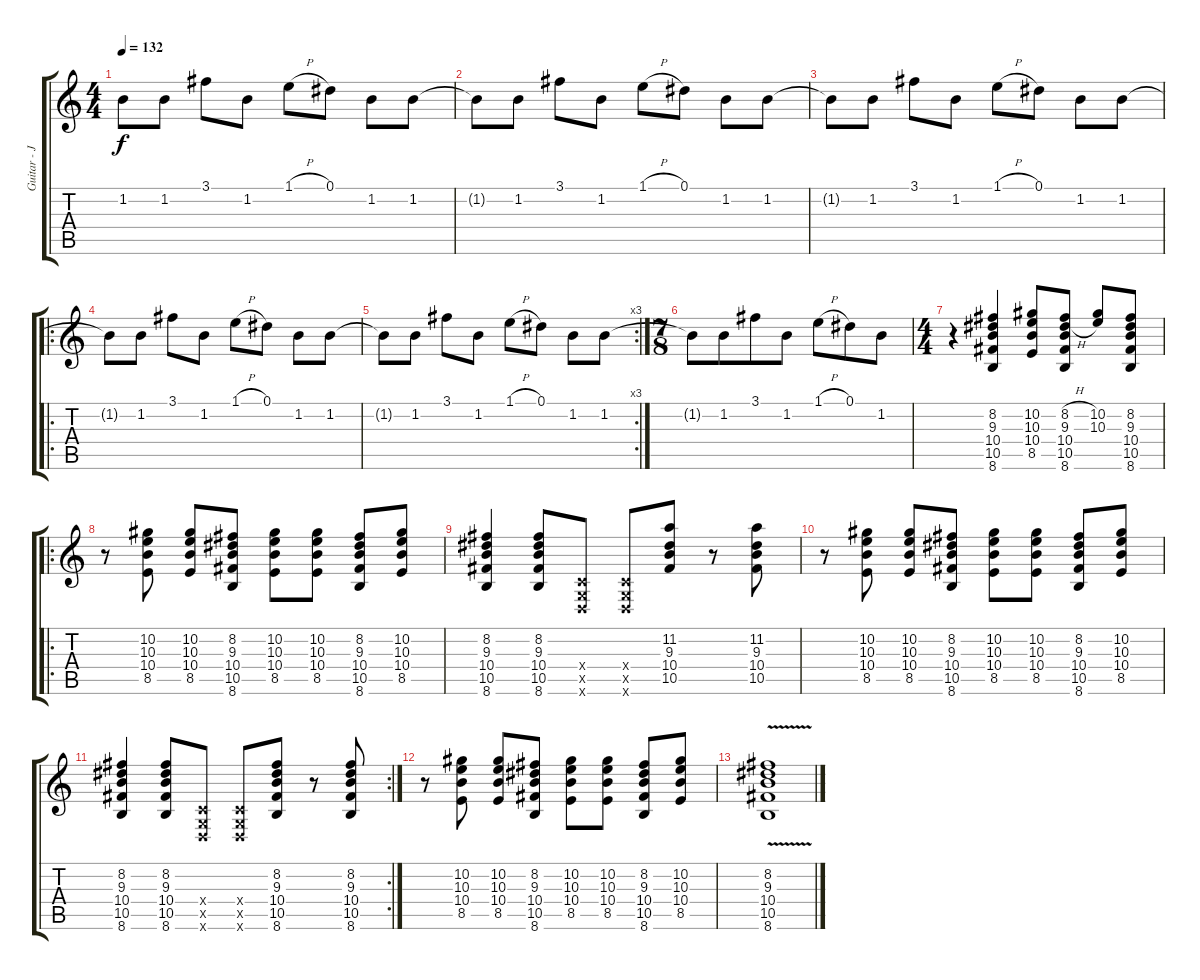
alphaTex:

\track ("Guitar - John Squire" "Guitar - J") {instrument distortionguitar}
\staff {score tabs}
\tuning (Eb4 Bb3 Gb3 Db3 Ab2 Eb2) {hide}
\ts (4 4)
\tempo 132
\clef g2
\ks c
1.2{t}.8{dy f} 1.2.8 3.1.8 1.2.8 1.1{h}.8 0.1.8 1.2.8 1.2.8 |
1.2{t}.8 1.2.8 3.1.8 1.2.8 1.1{h}.8 0.1.8 1.2.8 1.2.8 |
1.2{t}.8 1.2.8 3.1.8 1.2.8 1.1{h}.8 0.1.8 1.2.8 1.2.8 |
\ro
1.2{t}.8 1.2.8 3.1.8 1.2.8 1.1{h}.8 0.1.8 1.2.8 1.2.8 |
\rc 3
1.2{t}.8 1.2.8 3.1.8 1.2.8 1.1{h}.8 0.1.8 1.2.8 1.2.8 |
\ts (7 8)
1.2{t}.8 1.2.8 3.1.8 1.2.8 1.1{h}.8 0.1.8 1.2.8 |
\ts (4 4)
r.4 (8.2 9.3 10.4 10.5 8.6).4 (10.2 10.3 10.4 8.5).8 (8.2{h} 9.3{h} 10.4 10.5 8.6).8 (10.2 10.3).8 (8.2 9.3 10.4 10.5 8.6).8 |
\ro
r.8 (10.2 10.3 10.4 8.5).8 (10.2 10.3 10.4 8.5).8 (8.2 9.3 10.4 10.5 8.6).8 (10.2 10.3 10.4 8.5).8 (10.2 10.3 10.4 8.5).8 (8.2 9.3 10.4 10.5 8.6).8 (10.2 10.3 10.4 8.5).8 |
(8.2 9.3 10.4 10.5 8.6).4 (8.2 9.3 10.4 10.5 8.6).8 (-1.4{x} -1.5{x} -1.6{x}).8 (-1.4{x} -1.5{x} -1.6{x}).8 (11.2 9.3 10.4 10.5).8 r.8 (11.2 9.3 10.4 10.5).8 |
r.8 (10.2 10.3 10.4 8.5).8 (10.2 10.3 10.4 8.5).8 (8.2 9.3 10.4 10.5 8.6).8 (10.2 10.3 10.4 8.5).8 (10.2 10.3 10.4 8.5).8 (8.2 9.3 10.4 10.5 8.6).8 (10.2 10.3 10.4 8.5).8 |
\rc 2
(8.2 9.3 10.4 10.5 8.6).4 (8.2 9.3 10.4 10.5 8.6).8 (-1.4{x} -1.5{x} -1.6{x}).8 (-1.4{x} -1.5{x} -1.6{x}).8 (8.2 9.3 10.4 10.5 8.6).8 r.8 (8.2 9.3 10.4 10.5 8.6).8 |
r.8 (10.2 10.3 10.4 8.5).8 (10.2 10.3 10.4 8.5).8 (8.2 9.3 10.4 10.5 8.6).8 (10.2 10.3 10.4 8.5).8 (10.2 10.3 10.4 8.5).8 (8.2 9.3 10.4 10.5 8.6).8 (10.2 10.3 10.4 8.5).8 |
(8.2{v} 9.3{v} 10.4{v} 10.5{v} 8.6{v}).1
